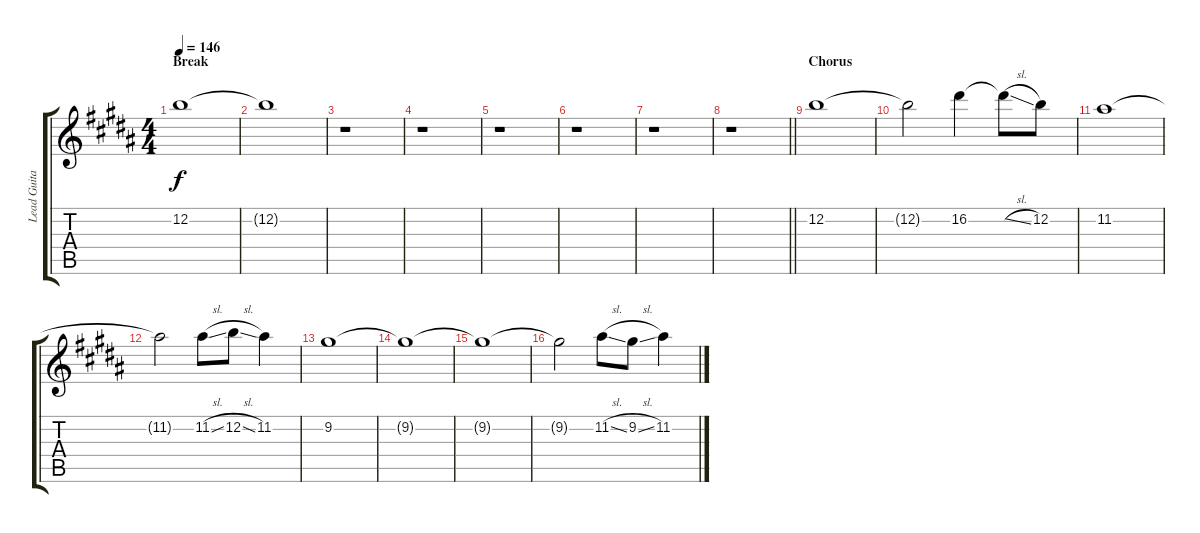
\track ("Lead Guitar" "Lead Guita") {instrument overdrivenguitar}
\staff {score tabs}
\tuning (E4 B3 G3 D3 A2 E2) {hide}
\ts (4 4)
\section ("" "Break")
\tempo 146
\clef g2
\ks b
12.2.1{dy f} |
12.2{t}.1{volume 0} |
r.1 |
r.1 |
r.1 |
r.1 |
r.1 |
\barLineRight lightlight
r.1 |
\section ("" "Chorus")
12.2.1{volume 13} |
12.2{t}.2 16.2.4 16.2{sl t}.8 12.2.8 |
11.2.1 |
11.2{t}.2 11.2{sl}.8 12.2{sl}.8 11.2.4 |
9.2.1 |
9.2{t}.1 |
9.2{t}.1 |
9.2{t}.2 11.2{sl}.8 9.2{sl}.8 11.2.4
